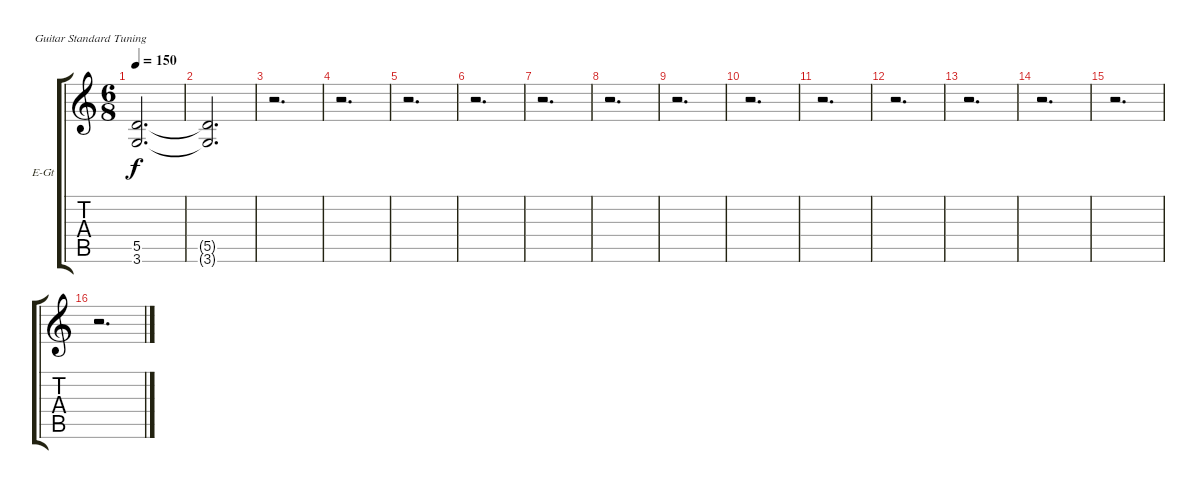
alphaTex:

\defaultSystemsLayout 4
\bracketExtendMode groupsimilarinstruments
\firstSystemTrackNameOrientation horizontal
\otherSystemsTrackNameOrientation horizontal
\track ("Electric Guitar" "E-Gt") {instrument overdrivenguitar}
\staff {score tabs}
\tuning (E4 B3 G3 D3 A2 E2)
\ts (6 8)
\tempo 150
\clef g2
\ks c
(3.6{t} 5.5{t}).2{d dy f} |
(3.6{t} 5.5{t}).2{d} |
r.2{d} |
r.2{d} |
r.2{d} |
r.2{d} |
r.2{d} |
r.2{d} |
r.2{d} |
r.2{d} |
r.2{d} |
r.2{d} |
r.2{d} |
r.2{d} |
r.2{d} |
r.2{d}
